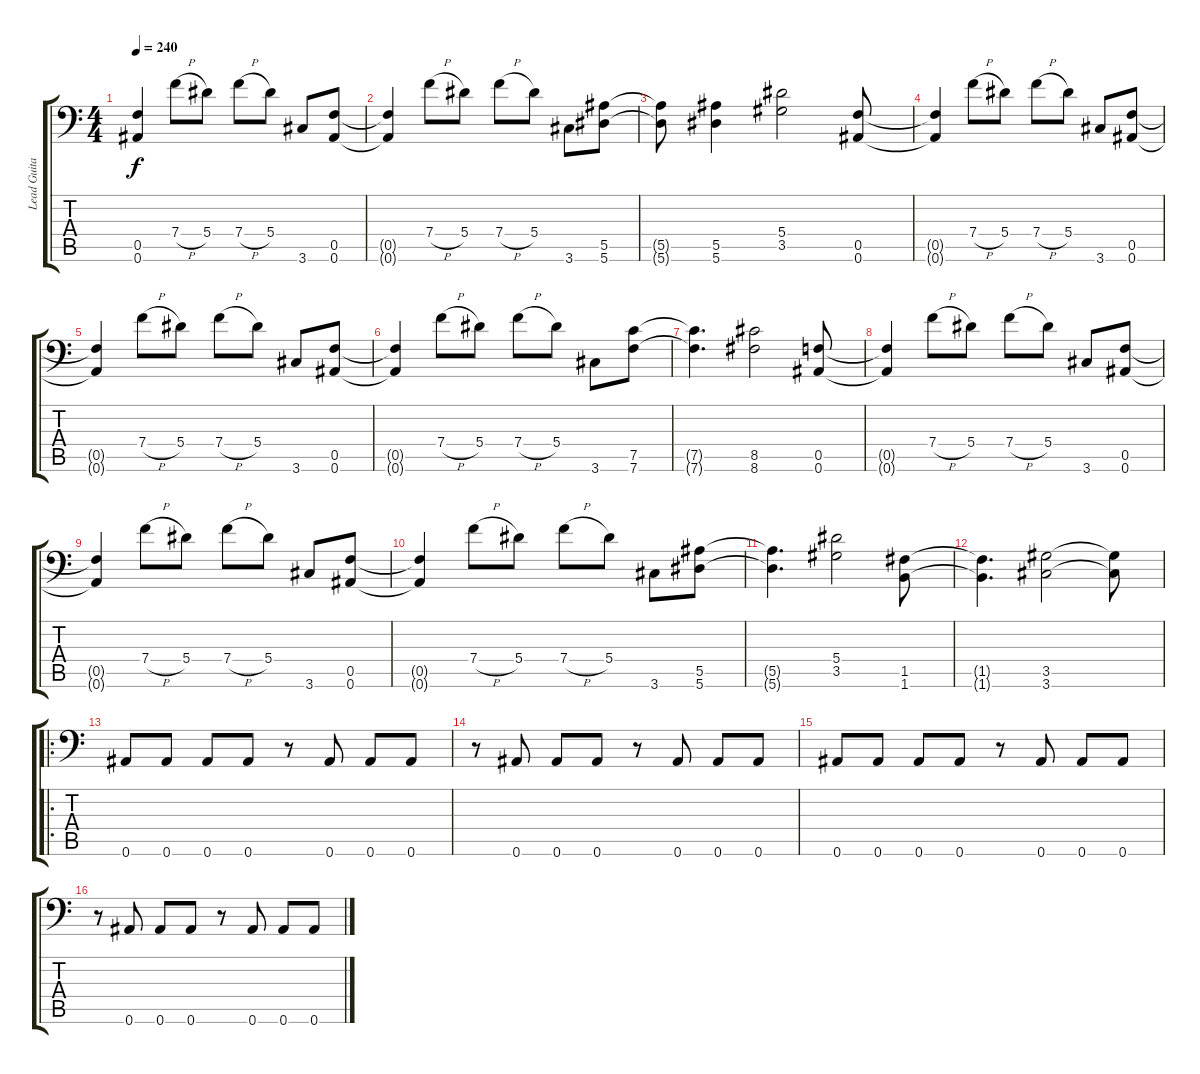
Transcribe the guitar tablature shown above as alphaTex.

\track ("Lead Guitar" "Lead Guita") {instrument distortionguitar}
\staff {score tabs}
\tuning (C4 G3 Eb3 Bb2 F2 Bb1) {hide}
\ts (4 4)
\tempo 240
\clef f4
\ks c
(0.5{t} 0.6{t}).4{dy f} 7.4{h}.8 5.4.8 7.4{h}.8 5.4.8 3.6.8 (0.5 0.6).8 |
(0.5{t} 0.6{t}).4 7.4{h}.8 5.4.8 7.4{h}.8 5.4.8 3.6.8 (5.5 5.6).8 |
(5.5{t} 5.6{t}).8 (5.5 5.6).4 (5.4 3.5).2 (0.5 0.6).8 |
(0.5{t} 0.6{t}).4 7.4{h}.8 5.4.8 7.4{h}.8 5.4.8 3.6.8 (0.5 0.6).8 |
(0.5{t} 0.6{t}).4 7.4{h}.8 5.4.8 7.4{h}.8 5.4.8 3.6.8 (0.5 0.6).8 |
(0.5{t} 0.6{t}).4 7.4{h}.8 5.4.8 7.4{h}.8 5.4.8 3.6.8 (7.5 7.6).8 |
(7.5{t} 7.6{t}).4{d} (8.5 8.6).2 (0.5 0.6).8 |
(0.5{t} 0.6{t}).4 7.4{h}.8 5.4.8 7.4{h}.8 5.4.8 3.6.8 (0.5 0.6).8 |
(0.5{t} 0.6{t}).4 7.4{h}.8 5.4.8 7.4{h}.8 5.4.8 3.6.8 (0.5 0.6).8 |
(0.5{t} 0.6{t}).4 7.4{h}.8 5.4.8 7.4{h}.8 5.4.8 3.6.8 (5.5 5.6).8 |
(5.5{t} 5.6{t}).4{d} (5.4 3.5).2 (1.5 1.6).8 |
(1.5{t} 1.6{t}).4{d} (3.5 3.6).2 (3.5{t} 3.6{t}).8 |
\ro
0.6.8 0.6.8 0.6.8 0.6.8 r.8 0.6.8 0.6.8 0.6.8 |
r.8 0.6.8 0.6.8 0.6.8 r.8 0.6.8 0.6.8 0.6.8 |
0.6.8 0.6.8 0.6.8 0.6.8 r.8 0.6.8 0.6.8 0.6.8 |
r.8 0.6.8 0.6.8 0.6.8 r.8 0.6.8 0.6.8 0.6.8
